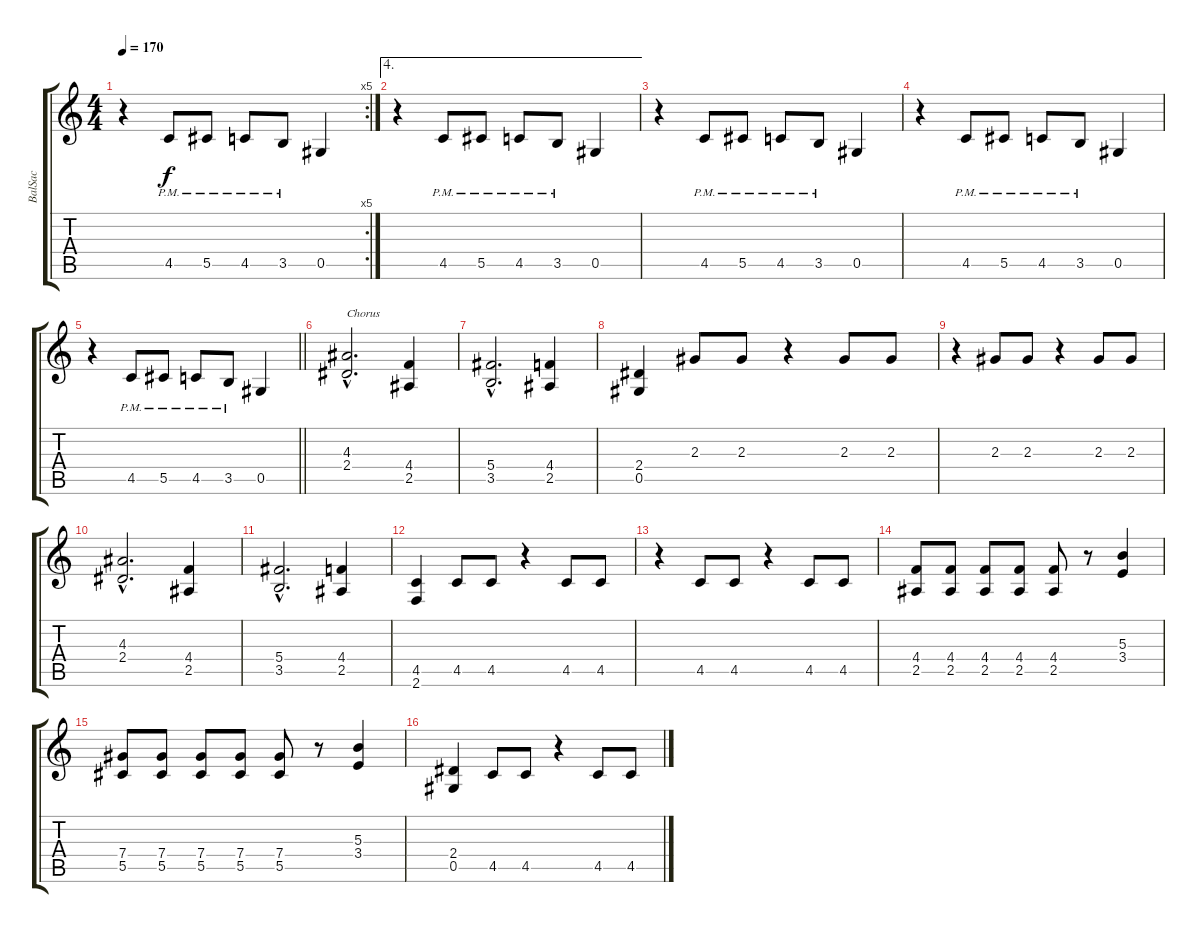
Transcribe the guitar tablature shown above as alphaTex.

\track ("BalSac" "BalSac") {instrument distortionguitar}
\staff {score tabs}
\tuning (Eb4 Bb3 Gb3 Db3 Ab2 Eb2) {hide}
\rc 5
\ts (4 4)
\tempo 170
\clef g2
\ks c
r.4{dy f} 4.5{pm}.8 5.5{pm}.8 4.5{pm}.8 3.5{pm}.8 0.5.4 |
\ae 4
r.4 4.5{pm}.8 5.5{pm}.8 4.5{pm}.8 3.5{pm}.8 0.5.4 |
r.4 4.5{pm}.8 5.5{pm}.8 4.5{pm}.8 3.5{pm}.8 0.5.4 |
r.4 4.5{pm}.8 5.5{pm}.8 4.5{pm}.8 3.5{pm}.8 0.5.4 |
\barLineRight lightlight
r.4 4.5{pm}.8 5.5{pm}.8 4.5{pm}.8 3.5{pm}.8 0.5.4 |
(4.3{hac} 2.4{hac}).2{d txt "Chorus"} (4.4 2.5).4 |
(5.4{hac} 3.5{hac}).2{d} (4.4 2.5).4 |
(2.4 0.5).4 2.3.8 2.3.8 r.4 2.3.8 2.3.8 |
r.4 2.3.8 2.3.8 r.4 2.3.8 2.3.8 |
(4.3{hac} 2.4{hac}).2{d} (4.4 2.5).4 |
(5.4{hac} 3.5{hac}).2{d} (4.4 2.5).4 |
(4.5 2.6).4 4.5.8 4.5.8 r.4 4.5.8 4.5.8 |
r.4 4.5.8 4.5.8 r.4 4.5.8 4.5.8 |
(4.4 2.5).8 (4.4 2.5).8 (4.4 2.5).8 (4.4 2.5).8 (4.4 2.5).8 r.8 (5.3 3.4).4 |
(7.4 5.5).8 (7.4 5.5).8 (7.4 5.5).8 (7.4 5.5).8 (7.4 5.5).8 r.8 (5.3 3.4).4 |
(2.4 0.5).4 4.5.8 4.5.8 r.4 4.5.8 4.5.8
